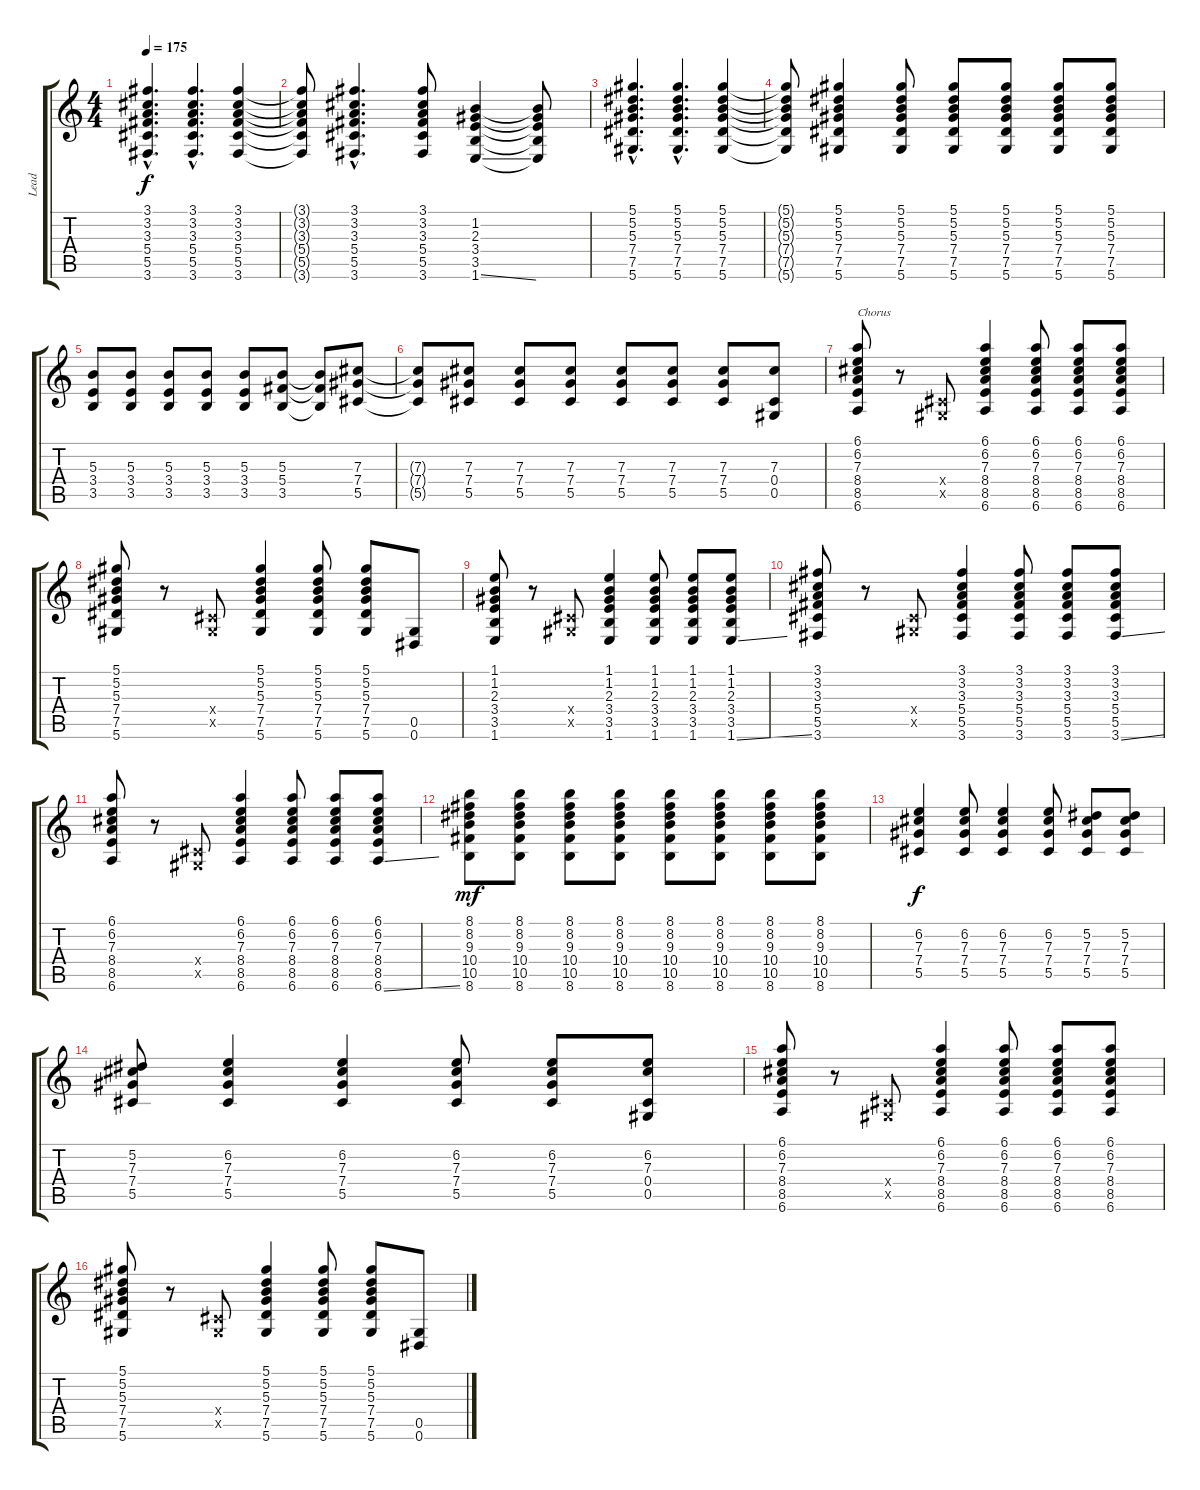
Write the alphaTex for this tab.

\track ("Lead" "Lead") {instrument overdrivenguitar}
\staff {score tabs}
\tuning (Eb4 Bb3 Gb3 Db3 Ab2 Eb2) {hide}
\ts (4 4)
\tempo 175
\clef g2
\ks c
(3.1{hac} 3.2{hac} 3.3{hac} 5.4{hac} 5.5{hac} 3.6{hac}).4{d dy f} (3.1{hac} 3.2{hac} 3.3{hac} 5.4{hac} 5.5{hac} 3.6{hac}).4{d} (3.1 3.2 3.3 5.4 5.5 3.6).4 |
(3.1{t} 3.2{t} 3.3{t} 5.4{t} 5.5{t} 3.6{t}).8 (3.1{hac} 3.2{hac} 3.3{hac} 5.4{hac} 5.5{hac} 3.6{hac}).4{d} (3.1 3.2 3.3 5.4 5.5 3.6).8 (1.2 2.3 3.4 3.5 1.6{ss}).4 (1.2{t} 2.3{t} 3.4{t} 3.5{t} 1.6{t}).8 |
(5.1{hac} 5.2{hac} 5.3{hac} 7.4{hac} 7.5{hac} 5.6{hac}).4{d} (5.1{hac} 5.2{hac} 5.3{hac} 7.4{hac} 7.5{hac} 5.6{hac}).4{d} (5.1 5.2 5.3 7.4 7.5 5.6).4 |
(5.1{t} 5.2{t} 5.3{t} 7.4{t} 7.5{t} 5.6{t}).8 (5.1 5.2 5.3 7.4 7.5 5.6).4 (5.1 5.2 5.3 7.4 7.5 5.6).8 (5.1 5.2 5.3 7.4 7.5 5.6).8 (5.1 5.2 5.3 7.4 7.5 5.6).8 (5.1 5.2 5.3 7.4 7.5 5.6).8 (5.1 5.2 5.3 7.4 7.5 5.6).8 |
(5.3 3.4 3.5).8 (5.3 3.4 3.5).8 (5.3 3.4 3.5).8 (5.3 3.4 3.5).8 (5.3 3.4 3.5).8 (5.3 5.4 3.5).8 (5.3{t} 5.4{t} 3.5{t}).8 (7.3 7.4 5.5).8 |
(7.3{t} 7.4{t} 5.5{t}).8 (7.3 7.4 5.5).8 (7.3 7.4 5.5).8 (7.3 7.4 5.5).8 (7.3 7.4 5.5).8 (7.3 7.4 5.5).8 (7.3 7.4 5.5).8 (7.3 0.4 0.5).8 |
(6.1 6.2 7.3 8.4 8.5 6.6).8{txt "Chorus"} r.8 (0.4{x} 0.5{x}).8 (6.1 6.2 7.3 8.4 8.5 6.6).4 (6.1 6.2 7.3 8.4 8.5 6.6).8 (6.1 6.2 7.3 8.4 8.5 6.6).8 (6.1 6.2 7.3 8.4 8.5 6.6).8 |
(5.1 5.2 5.3 7.4 7.5 5.6).8 r.8 (0.4{x} 0.5{x}).8 (5.1 5.2 5.3 7.4 7.5 5.6).4 (5.1 5.2 5.3 7.4 7.5 5.6).8 (5.1 5.2 5.3 7.4 7.5 5.6).8 (0.5 0.6).8 |
(1.1 1.2 2.3 3.4 3.5 1.6).8 r.8 (0.4{x} 0.5{x}).8 (1.1 1.2 2.3 3.4 3.5 1.6).4 (1.1 1.2 2.3 3.4 3.5 1.6).8 (1.1 1.2 2.3 3.4 3.5 1.6).8 (1.1 1.2 2.3 3.4 3.5 1.6{ss}).8 |
(3.1 3.2 3.3 5.4 5.5 3.6).8 r.8 (0.4{x} 0.5{x}).8 (3.1 3.2 3.3 5.4 5.5 3.6).4 (3.1 3.2 3.3 5.4 5.5 3.6).8 (3.1 3.2 3.3 5.4 5.5 3.6).8 (3.1 3.2 3.3 5.4 5.5 3.6{ss}).8 |
(6.1 6.2 7.3 8.4 8.5 6.6).8 r.8 (0.4{x} 0.5{x}).8 (6.1 6.2 7.3 8.4 8.5 6.6).4 (6.1 6.2 7.3 8.4 8.5 6.6).8 (6.1 6.2 7.3 8.4 8.5 6.6).8 (6.1 6.2 7.3 8.4 8.5 6.6{ss}).8 |
(8.1 8.2 9.3 10.4 10.5 8.6).8{dy mf} (8.1 8.2 9.3 10.4 10.5 8.6).8 (8.1 8.2 9.3 10.4 10.5 8.6).8 (8.1 8.2 9.3 10.4 10.5 8.6).8 (8.1 8.2 9.3 10.4 10.5 8.6).8 (8.1 8.2 9.3 10.4 10.5 8.6).8 (8.1 8.2 9.3 10.4 10.5 8.6).8 (8.1 8.2 9.3 10.4 10.5 8.6).8 |
(6.2 7.3 7.4 5.5).4{dy f} (6.2 7.3 7.4 5.5).8 (6.2 7.3 7.4 5.5).4 (6.2 7.3 7.4 5.5).8 (5.2 7.3 7.4 5.5).8 (5.2 7.3 7.4 5.5).8 |
(5.2 7.3 7.4 5.5).8 (6.2 7.3 7.4 5.5).4 (6.2 7.3 7.4 5.5).4 (6.2 7.3 7.4 5.5).8 (6.2 7.3 7.4 5.5).8 (6.2 7.3 0.4 0.5).8 |
(6.1 6.2 7.3 8.4 8.5 6.6).8 r.8 (0.4{x} 0.5{x}).8 (6.1 6.2 7.3 8.4 8.5 6.6).4 (6.1 6.2 7.3 8.4 8.5 6.6).8 (6.1 6.2 7.3 8.4 8.5 6.6).8 (6.1 6.2 7.3 8.4 8.5 6.6).8 |
(5.1 5.2 5.3 7.4 7.5 5.6).8 r.8 (0.4{x} 0.5{x}).8 (5.1 5.2 5.3 7.4 7.5 5.6).4 (5.1 5.2 5.3 7.4 7.5 5.6).8 (5.1 5.2 5.3 7.4 7.5 5.6).8 (0.5 0.6).8
